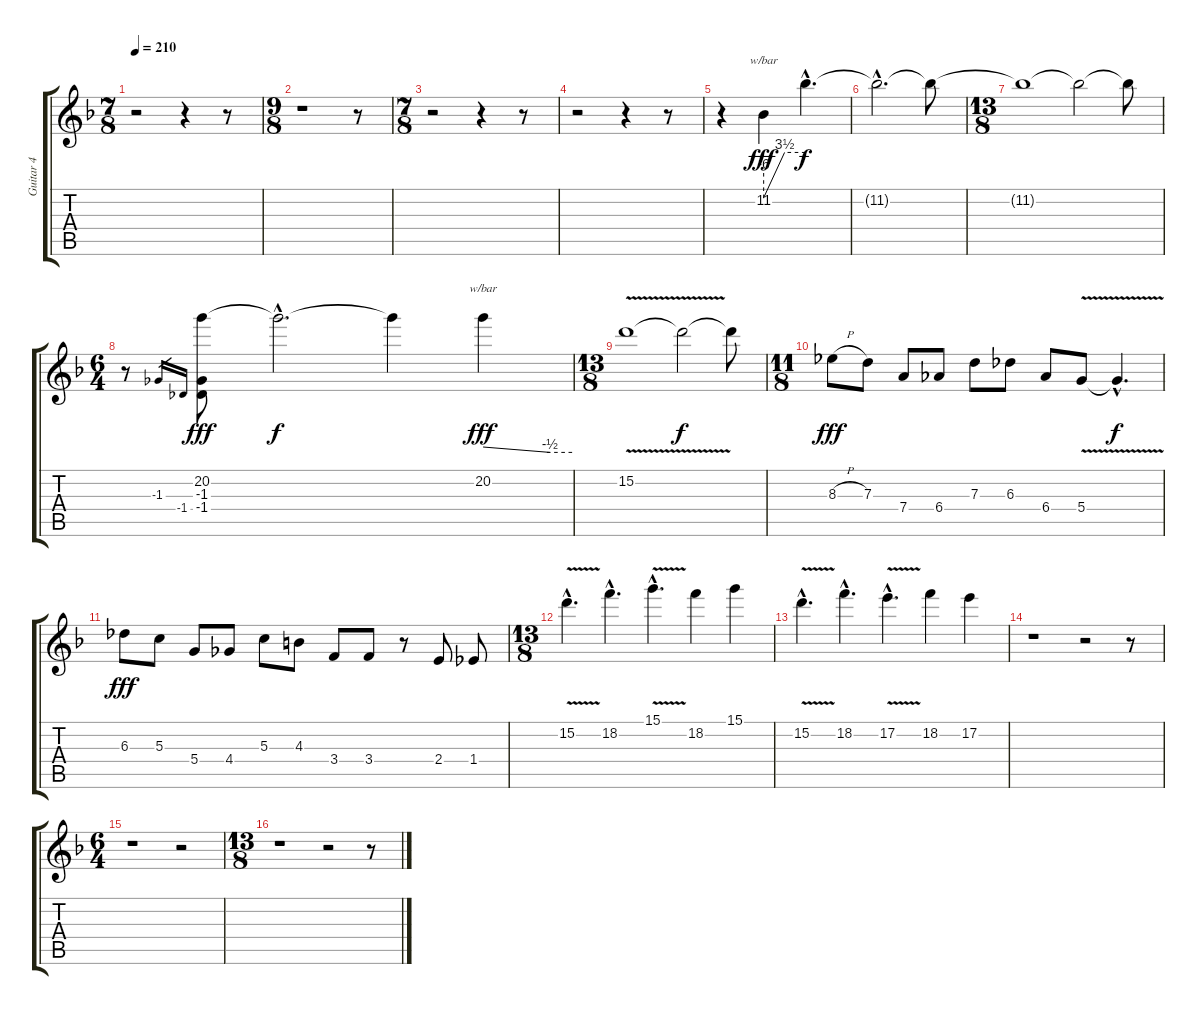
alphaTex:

\track ("Guitar 4" "Guitar 4") {instrument distortionguitar}
\staff {score tabs}
\tuning (E4 B3 G3 D3 A2 E2) {hide}
\ts (7 8)
\tempo 210
\clef g2
\ks f
r.2{dy fff instrument distortionguitar} r.4 r.8 |
\ts (9 8)
r.1 r.8 |
\ts (7 8)
r.2 r.4 r.8 |
r.2 r.4 r.8 |
r.4 11.2.4{tbe (custom default 0 -24 30 14 60 14)} 11.2{hac t}.4{d dy f} |
11.2{hac t}.2{d} 11.2{t}.8 |
\ts (13 8)
11.2{t}.1 11.2{t}.2 11.2{t}.8 |
\ts (6 4)
r.8 -1.3.16{gr} -1.4.16{gr} (20.2 -1.3 -1.4).8{dy fff} 20.2{hac t}.2{d dy f} 20.2{t}.4 20.2.4{tbe (custom default 0 0 45 -2 60 -2) dy fff} |
\ts (13 8)
15.2{v}.1 15.2{t}.2{dy f} 15.2{t}.8 |
\ts (11 8)
8.3{h}.8{dy fff} 7.3.8 7.4.8 6.4.8 7.3.8 6.3.8 6.4.8 5.4{v}.8 5.4{hac t}.4{d dy f} |
6.3.8{dy fff} 5.3.8 5.4.8 4.4.8 5.3.8 4.3.8 3.4.8 3.4.8 r.8 2.4.8 1.4.8 |
\ts (13 8)
15.2{v hac}.4{d} 18.2{hac}.4{d} 15.1{v hac}.4{d} 18.2.4 15.1.4 |
15.2{v hac}.4{d} 18.2{hac}.4{d} 17.2{v hac}.4{d} 18.2.4 17.2.4 |
r.1 r.2 r.8 |
\ts (6 4)
r.1 r.2 |
\ts (13 8)
r.1 r.2 r.8
